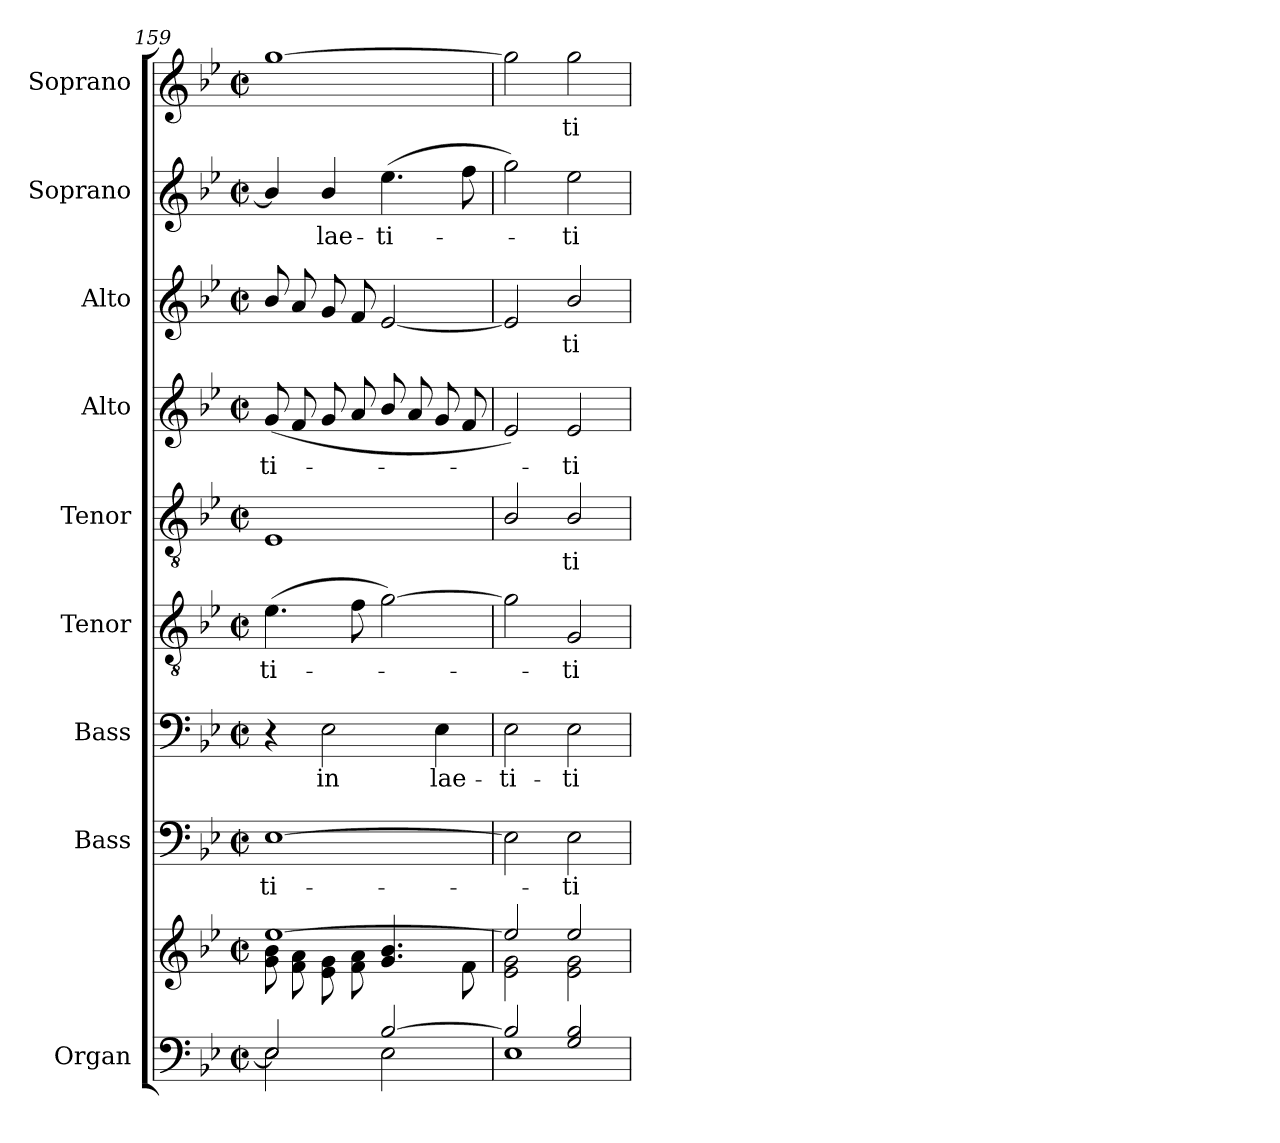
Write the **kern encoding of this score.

**kern	**kern	**kern	**text	**kern	**text	**kern	**text	**kern	**text	**kern	**text	**kern	**text	**kern	**text	**kern	**text
*part9	*part9	*part8	*part8	*part7	*part7	*part6	*part6	*part5	*part5	*part4	*part4	*part3	*part3	*part2	*part2	*part1	*part1
*staff10	*staff9	*staff8	*staff8	*staff7	*staff7	*staff6	*staff6	*staff5	*staff5	*staff4	*staff4	*staff3	*staff3	*staff2	*staff2	*staff1	*staff1
*I"Organ	*	*I"Bass	*	*I"Bass	*	*I"Tenor	*	*I"Tenor	*	*I"Alto	*	*I"Alto	*	*I"Soprano	*	*I"Soprano	*
*I'Organ.	*	*I'B.	*	*I'B.	*	*I'T.	*	*I'T.	*	*I'A.	*	*I'A.	*	*I'S.	*	*I'S.	*
*clefF4	*clefG2	*clefF4	*	*clefF4	*	*clefGv2	*	*clefGv2	*	*clefG2	*	*clefG2	*	*clefG2	*	*clefG2	*
*	*	*	*	*	*	*ITrd7c12	*	*ITrd7c12	*	*	*	*	*	*	*	*	*
*k[b-e-]	*k[b-e-]	*k[b-e-]	*	*k[b-e-]	*	*k[b-e-]	*	*k[b-e-]	*	*k[b-e-]	*	*k[b-e-]	*	*k[b-e-]	*	*k[b-e-]	*
*B-:	*B-:	*B-:	*	*B-:	*	*B-:	*	*B-:	*	*B-:	*	*B-:	*	*B-:	*	*B-:	*
*M2/2	*M2/2	*M2/2	*	*M2/2	*	*M2/2	*	*M2/2	*	*M2/2	*	*M2/2	*	*M2/2	*	*M2/2	*
*met(c|)	*met(c|)	*met(c|)	*	*met(c|)	*	*met(c|)	*	*met(c|)	*	*met(c|)	*	*met(c|)	*	*met(c|)	*	*met(c|)	*
=159	=159	=159	=159	=159	=159	=159	=159	=159	=159	=159	=159	=159	=159	=159	=159	=159	=159
*^	*^	*	*	*	*	*	*	*	*	*	*	*	*	*	*	*	*
!	!	!	!	!	!LO:LY:b:color=#000000	!	!	!	!	!	!	!	!	!	!	!	!	!	!
!	!	!	!	!	!	!	!	!	!LO:LY:b:color=#000000	!	!	!	!	!	!	!	!	!	!
!	!	!	!	!	!	!	!	!	!	!	!	!	!LO:LY:b:color=#000000	!	!	!	!	!	!
2E-i/]	2E-i\	[1ee-i	8gi\ 8b-i	[1E-i	-ti-	4r	.	(4.E-i\	-ti-	1EE-i	.	(8gi/	-ti-	8b-i/	.	4b-i/]	.	[1ggi	.
.	.	.	8fi\ 8ai	.	.	.	.	.	.	.	.	8fi/	.	8ai/	.	.	.	.	.
!	!	!	!	!	!	!	!LO:LY:b:color=#000000	!	!	!	!	!	!	!	!	!	!	!	!
!	!	!	!	!	!	!	!	!	!	!	!	!	!	!	!	!	!LO:LY:b:color=#000000	!	!
.	.	.	8e-i\ 8gi	.	.	2E-i\	in	.	.	.	.	8gi/	.	8gi/	.	4b-i/	lae-	.	.
.	.	.	8fi\ 8ai	.	.	.	.	8Fi\	.	.	.	8ai/	.	8fi/	.	.	.	.	.
!	!	!	!	!	!	!	!	!	!	!	!	!	!	!	!	!	!LO:LY:b:color=#000000	!	!
[2B-i/	2E-i\	.	4.gi/ 4.b-i	.	.	.	.	[2Gi\)	.	.	.	8b-i/	.	[2e-i/	.	(4.ee-i\	-ti-	.	.
.	.	.	.	.	.	.	.	.	.	.	.	8ai/	.	.	.	.	.	.	.
!	!	!	!	!	!	!	!LO:LY:b:color=#000000	!	!	!	!	!	!	!	!	!	!	!	!
.	.	.	.	.	.	4E-i\	lae-	.	.	.	.	8gi/	.	.	.	.	.	.	.
.	.	.	8fi\	.	.	.	.	.	.	.	.	8fi/	.	.	.	8ffi\	.	.	.
=160	=160	=160	=160	=160	=160	=160	=160	=160	=160	=160	=160	=160	=160	=160	=160	=160	=160	=160	=160
!	!	!	!	!	!	!	!LO:LY:b:color=#000000	!	!	!	!	!	!	!	!	!	!	!	!
2B-i/]	1E-i	2ee-i/]	2e-i\ 2gi	2E-i\]	.	2E-i\	-ti-	2Gi\]	.	2BB-i/	.	2e-i/)	.	2e-i/]	.	2ggi\)	.	2ggi\]	.
!	!	!	!	!	!LO:LY:b:color=#000000	!	!	!	!	!	!	!	!	!	!	!	!	!	!
!	!	!	!	!	!	!	!LO:LY:b:color=#000000	!	!	!	!	!	!	!	!	!	!	!	!
!	!	!	!	!	!	!	!	!	!LO:LY:b:color=#000000	!	!	!	!	!	!	!	!	!	!
!	!	!	!	!	!	!	!	!	!	!	!LO:LY:b:color=#000000	!	!	!	!	!	!	!	!
!	!	!	!	!	!	!	!	!	!	!	!	!	!LO:LY:b:color=#000000	!	!	!	!	!	!
!	!	!	!	!	!	!	!	!	!	!	!	!	!	!	!LO:LY:b:color=#000000	!	!	!	!
!	!	!	!	!	!	!	!	!	!	!	!	!	!	!	!	!	!LO:LY:b:color=#000000	!	!
!	!	!	!	!	!	!	!	!	!	!	!	!	!	!	!	!	!	!	!LO:LY:b:color=#000000
2Gi/ 2B-i	.	2ee-i/	2e-i\ 2gi	2E-i\	-ti-	2E-i\	-ti-	2GGi/	-ti-	2BB-i/	-ti-	2e-i/	-ti-	2b-i/	-ti-	2ee-i\	-ti-	2ggi\	-ti-
*v	*v	*	*	*	*	*	*	*	*	*	*	*	*	*	*	*	*	*	*
*	*v	*v	*	*	*	*	*	*	*	*	*	*	*	*	*	*	*	*
=	=	=	=	=	=	=	=	=	=	=	=	=	=	=	=	=	=
*-	*-	*-	*-	*-	*-	*-	*-	*-	*-	*-	*-	*-	*-	*-	*-	*-	*-
